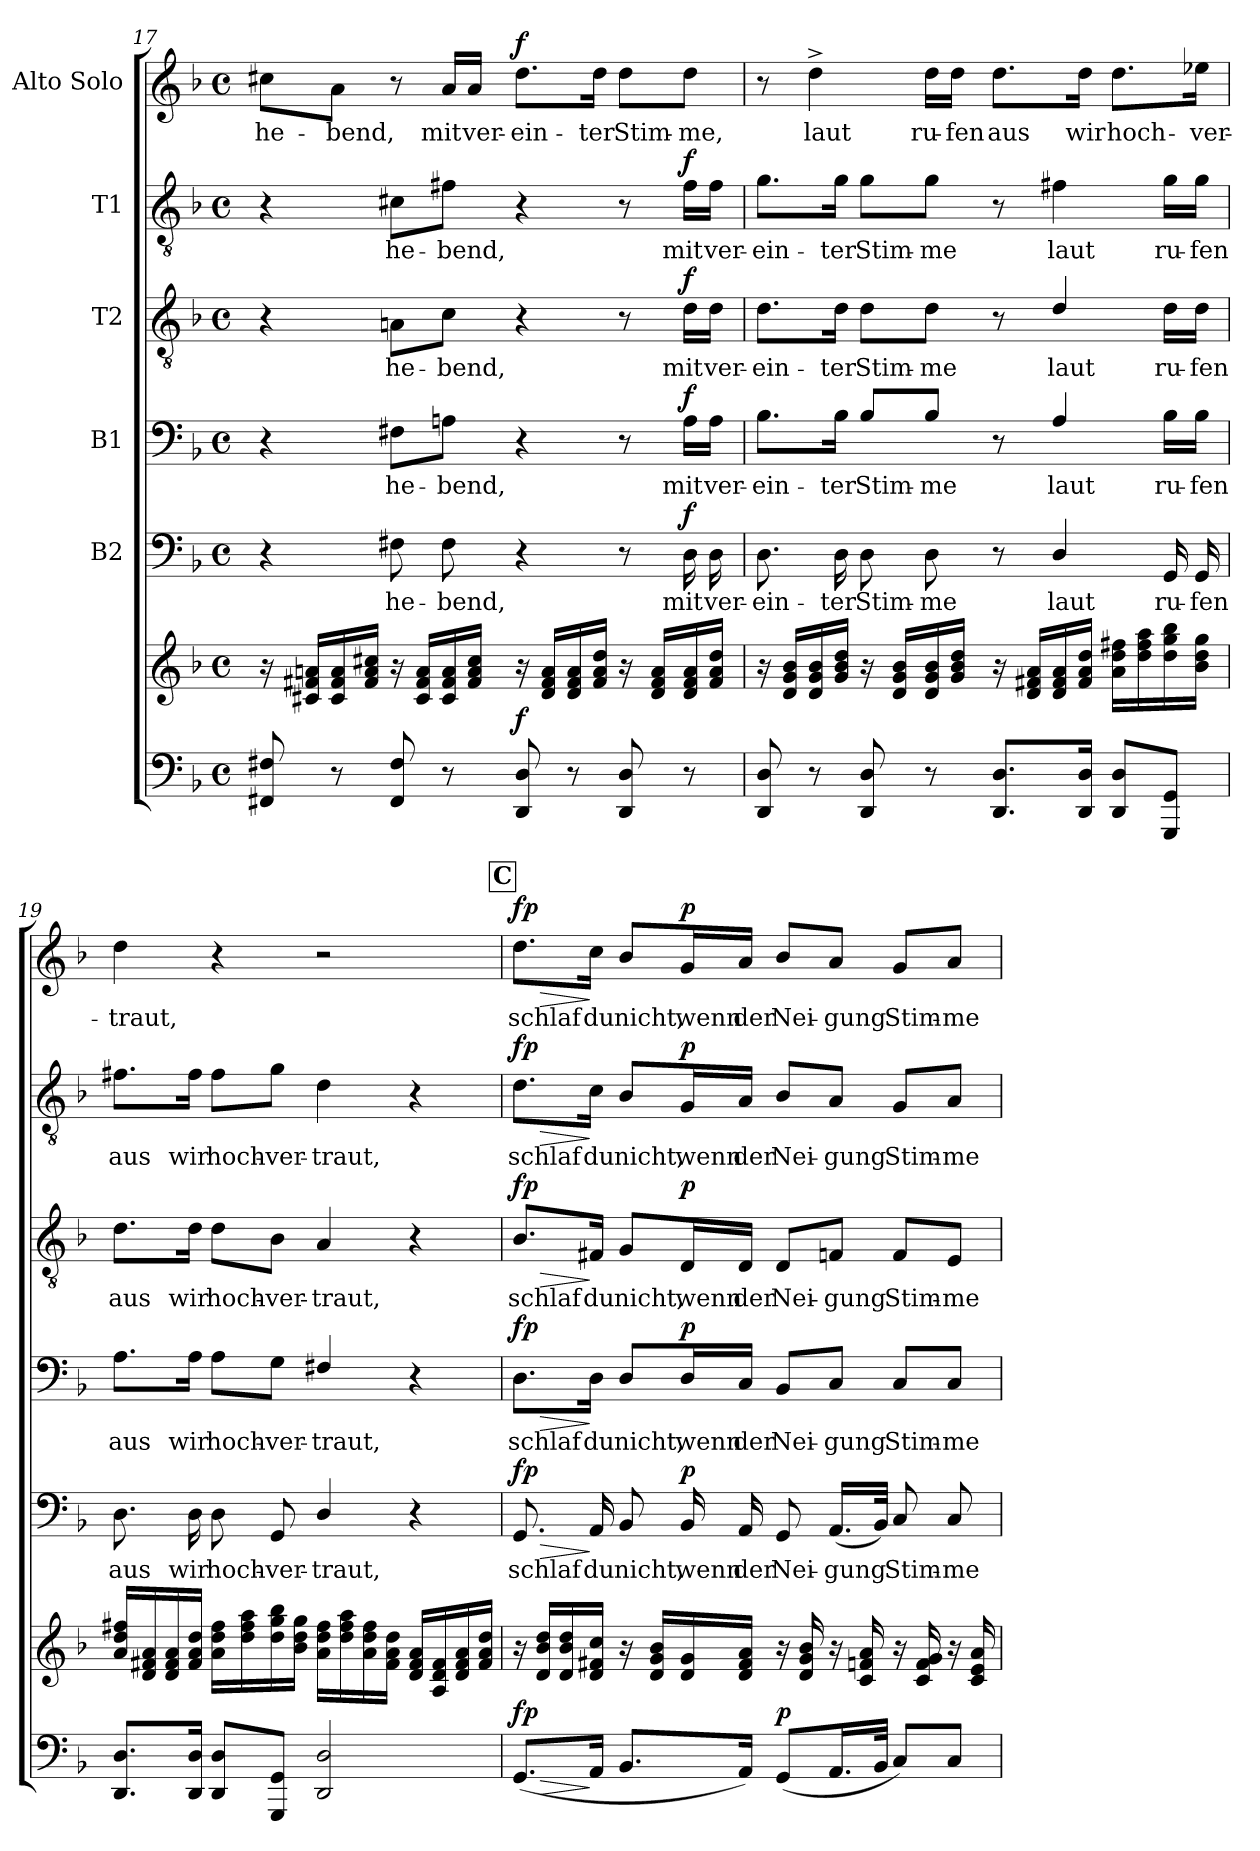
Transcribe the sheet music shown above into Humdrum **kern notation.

**kern	**dynam	**kern	**kern	**text	**dynam	**kern	**text	**dynam	**kern	**text	**dynam	**kern	**text	**dynam	**kern	**text	**dynam
*part7	*part7	*part6	*part5	*part5	*part5	*part4	*part4	*part4	*part3	*part3	*part3	*part2	*part2	*part2	*part1	*part1	*part1
*staff7	*staff7	*staff6	*staff5	*staff5	*staff5	*staff4	*staff4	*staff4	*staff3	*staff3	*staff3	*staff2	*staff2	*staff2	*staff1	*staff1	*staff1
*	*	*	*I"B2	*	*	*I"B1	*	*	*I"T2	*	*	*I"T1	*	*	*I"Alto Solo	*	*
!!LO:PB:g=z
*clefF4	*	*clefG2	*clefF4	*	*	*clefF4	*	*	*clefGv2	*	*	*clefGv2	*	*	*clefG2	*	*
*k[b-]	*	*k[b-]	*k[b-]	*	*	*k[b-]	*	*	*k[b-]	*	*	*k[b-]	*	*	*k[b-]	*	*
*F:	*	*F:	*F:	*	*	*F:	*	*	*F:	*	*	*F:	*	*	*F:	*	*
*M4/4	*	*M4/4	*M4/4	*	*	*M4/4	*	*	*M4/4	*	*	*M4/4	*	*	*M4/4	*	*
*met(c)	*	*met(c)	*met(c)	*	*	*met(c)	*	*	*met(c)	*	*	*met(c)	*	*	*met(c)	*	*
=17	=17	=17	=17	=17	=17	=17	=17	=17	=17	=17	=17	=17	=17	=17	=17	=17	=17
!	!	!	!	!	!	!	!	!	!	!	!	!	!	!	!	!LO:LY:b	!
8FF#X/ 8F#X/	.	16r	4r	.	.	4r	.	.	4r	.	.	4r	.	.	8cc#X\L	he-	.
.	.	16c#X/ 16f#X/ 16an/LL	.	.	.	.	.	.	.	.	.	.	.	.	.	.	.
!	!	!	!	!	!	!	!	!	!	!	!	!	!	!	!	!LO:LY:b	!
8r	.	16c#/ 16f#/ 16a/	.	.	.	.	.	.	.	.	.	.	.	.	8a\J	-bend,	.
.	.	16f#/ 16a/ 16cc#X/JJ	.	.	.	.	.	.	.	.	.	.	.	.	.	.	.
!	!	!	!	!LO:LY:b	!	!	!LO:LY:b	!	!	!LO:LY:b	!	!	!LO:LY:b	!	!	!	!
8FF#/ 8F#/	.	16r	8F#X\	he-	.	8F#X\L	he-	.	8An\L	he-	.	8c#X\L	he-	.	8r	.	.
.	.	16c#/ 16f#/ 16a/LL	.	.	.	.	.	.	.	.	.	.	.	.	.	.	.
!	!	!	!	!LO:LY:b	!	!	!LO:LY:b	!	!	!LO:LY:b	!	!	!LO:LY:b	!	!	!LO:LY:b	!
8r	.	16c#/ 16f#/ 16a/	8F#\	-bend,	.	8An\J	-bend,	.	8c\J	-bend,	.	8f#X\J	-bend,	.	16a/LL	mit	.
!	!	!	!	!	!	!	!	!	!	!	!	!	!	!	!	!LO:LY:b	!
.	.	16f#/ 16a/ 16cc#/JJ	.	.	.	.	.	.	.	.	.	.	.	.	16a/JJ	ver-	.
!	!LO:DY:a	!	!	!	!	!	!	!	!	!	!	!	!	!	!	!LO:LY:b	!LO:DY:a
8DD/ 8D/	f	16r	4r	.	.	4r	.	.	4r	.	.	4r	.	.	8.dd\L	-ein-	f
.	.	16d/ 16f#/ 16a/LL	.	.	.	.	.	.	.	.	.	.	.	.	.	.	.
8r	.	16d/ 16f#/ 16a/	.	.	.	.	.	.	.	.	.	.	.	.	.	.	.
!	!	!	!	!	!	!	!	!	!	!	!	!	!	!	!	!LO:LY:b	!
.	.	16f#/ 16a/ 16dd/JJ	.	.	.	.	.	.	.	.	.	.	.	.	16dd\Jk	-ter	.
!	!	!	!	!	!	!	!	!	!	!	!	!	!	!	!	!LO:LY:b	!
8DD/ 8D/	.	16r	8r	.	.	8r	.	.	8r	.	.	8r	.	.	8dd\L	Stim-	.
.	.	16d/ 16f#/ 16a/LL	.	.	.	.	.	.	.	.	.	.	.	.	.	.	.
!	!	!	!	!LO:LY:b	!LO:DY:a	!	!LO:LY:b	!LO:DY:a	!	!LO:LY:b	!LO:DY:a	!	!LO:LY:b	!LO:DY:a	!	!LO:LY:b	!
8r	.	16d/ 16f#/ 16a/	16D\	mit	f	16A\LL	mit	f	16d\LL	mit	f	16f#\LL	mit	f	8dd\J	-me,	.
!	!	!	!	!LO:LY:b	!	!	!LO:LY:b	!	!	!LO:LY:b	!	!	!LO:LY:b	!	!	!	!
.	.	16f#/ 16a/ 16dd/JJ	16D\	ver-	.	16A\JJ	ver-	.	16d\JJ	ver-	.	16f#\JJ	ver-	.	.	.	.
=18	=18	=18	=18	=18	=18	=18	=18	=18	=18	=18	=18	=18	=18	=18	=18	=18	=18
!	!	!	!	!LO:LY:b	!	!	!LO:LY:b	!	!	!LO:LY:b	!	!	!LO:LY:b	!	!	!	!
8DD/ 8D/	.	16r	8.D\	-ein-	.	8.B-\L	-ein-	.	8.d\L	-ein-	.	8.g\L	-ein-	.	8r	.	.
.	.	16d/ 16g/ 16b-/LL	.	.	.	.	.	.	.	.	.	.	.	.	.	.	.
!	!	!	!	!	!	!	!	!	!	!	!	!	!	!	!	!LO:LY:b	!
8r	.	16d/ 16g/ 16b-/	.	.	.	.	.	.	.	.	.	.	.	.	4dd^\	laut	.
!	!	!	!	!LO:LY:b	!	!	!LO:LY:b	!	!	!LO:LY:b	!	!	!LO:LY:b	!	!	!	!
.	.	16g/ 16b-/ 16dd/JJ	16D\	-ter	.	16B-\Jk	-ter	.	16d\Jk	-ter	.	16g\Jk	-ter	.	.	.	.
!	!	!	!	!LO:LY:b	!	!	!LO:LY:b	!	!	!LO:LY:b	!	!	!LO:LY:b	!	!	!	!
8DD/ 8D/	.	16r	8D\	Stim-	.	8B-/L	Stim-	.	8d\L	Stim-	.	8g\L	Stim-	.	.	.	.
.	.	16d/ 16g/ 16b-/LL	.	.	.	.	.	.	.	.	.	.	.	.	.	.	.
!	!	!	!	!LO:LY:b	!	!	!LO:LY:b	!	!	!LO:LY:b	!	!	!LO:LY:b	!	!	!LO:LY:b	!
8r	.	16d/ 16g/ 16b-/	8D\	-me	.	8B-/J	-me	.	8d\J	-me	.	8g\J	-me	.	16dd\LL	ru-	.
!	!	!	!	!	!	!	!	!	!	!	!	!	!	!	!	!LO:LY:b	!
.	.	16g/ 16b-/ 16dd/JJ	.	.	.	.	.	.	.	.	.	.	.	.	16dd\JJ	-fen	.
!	!	!	!	!	!	!	!	!	!	!	!	!	!	!	!	!LO:LY:b	!
8.DD/ 8.D/L	.	16r	8r	.	.	8r	.	.	8r	.	.	8r	.	.	8.dd\L	aus	.
.	.	16d/ 16f#X/ 16a/LL	.	.	.	.	.	.	.	.	.	.	.	.	.	.	.
!	!	!	!	!LO:LY:b	!	!	!LO:LY:b	!	!	!LO:LY:b	!	!	!LO:LY:b	!	!	!	!
.	.	16d/ 16f#/ 16a/	4D/	laut	.	4A/	laut	.	4d/	laut	.	4f#X\	laut	.	.	.	.
!	!	!	!	!	!	!	!	!	!	!	!	!	!	!	!	!LO:LY:b	!
16DD/ 16D/Jk	.	16f#/ 16a/ 16dd/JJ	.	.	.	.	.	.	.	.	.	.	.	.	16dd\Jk	wir	.
!	!	!	!	!	!	!	!	!	!	!	!	!	!	!	!	!LO:LY:b	!
8DD/ 8D/L	.	16a\ 16dd\ 16ff#X\LL	.	.	.	.	.	.	.	.	.	.	.	.	8.dd\L	hoch-	.
.	.	16dd\ 16ff#\ 16aa\	.	.	.	.	.	.	.	.	.	.	.	.	.	.	.
!	!	!	!	!LO:LY:b	!	!	!LO:LY:b	!	!	!LO:LY:b	!	!	!LO:LY:b	!	!	!	!
8GGG/ 8GG/J	.	16dd\ 16gg\ 16bb-\	16GG/	ru-	.	16B-\LL	ru-	.	16d\LL	ru-	.	16g\LL	ru-	.	.	.	.
!	!	!	!	!LO:LY:b	!	!	!LO:LY:b	!	!	!LO:LY:b	!	!	!LO:LY:b	!	!	!LO:LY:b	!
.	.	16b-\ 16dd\ 16gg\JJ	16GG/	-fen	.	16B-\JJ	-fen	.	16d\JJ	-fen	.	16g\JJ	-fen	.	16ee-X\Jk	-ver-	.
=19	=19	=19	=19	=19	=19	=19	=19	=19	=19	=19	=19	=19	=19	=19	=19	=19	=19
!	!	!	!	!LO:LY:b	!	!	!LO:LY:b	!	!	!LO:LY:b	!	!	!LO:LY:b	!	!	!LO:LY:b	!
8.DD/ 8.D/L	.	16a/ 16dd/ 16ff#X/LL	8.D\	aus	.	8.A\L	aus	.	8.d\L	aus	.	8.f#X\L	aus	.	4dd\	-traut,	.
.	.	16d/ 16f#X/ 16a/	.	.	.	.	.	.	.	.	.	.	.	.	.	.	.
.	.	16d/ 16f#/ 16a/	.	.	.	.	.	.	.	.	.	.	.	.	.	.	.
!	!	!	!	!LO:LY:b	!	!	!LO:LY:b	!	!	!LO:LY:b	!	!	!LO:LY:b	!	!	!	!
16DD/ 16D/Jk	.	16f#/ 16a/ 16dd/JJ	16D\	wir	.	16A\Jk	wir	.	16d\Jk	wir	.	16f#\Jk	wir	.	.	.	.
!	!	!	!	!LO:LY:b	!	!	!LO:LY:b	!	!	!LO:LY:b	!	!	!LO:LY:b	!	!	!	!
8DD/ 8D/L	.	16a\ 16dd\ 16ff#\LL	8D\	hoch-	.	8A\L	hoch-	.	8d\L	hoch-	.	8f#\L	hoch-	.	4r	.	.
.	.	16dd\ 16ff#\ 16aa\	.	.	.	.	.	.	.	.	.	.	.	.	.	.	.
!	!	!	!	!LO:LY:b	!	!	!LO:LY:b	!	!	!LO:LY:b	!	!	!LO:LY:b	!	!	!	!
8GGG/ 8GG/J	.	16dd\ 16gg\ 16bb-\	8GG/	-ver-	.	8G\J	-ver-	.	8B-\J	-ver-	.	8g\J	-ver-	.	.	.	.
.	.	16b-\ 16dd\ 16gg\JJ	.	.	.	.	.	.	.	.	.	.	.	.	.	.	.
!	!	!	!	!LO:LY:b	!	!	!LO:LY:b	!	!	!LO:LY:b	!	!	!LO:LY:b	!	!	!	!
2DD/ 2D/	.	16a\ 16dd\ 16ff#\LL	4D/	-traut,	.	4F#X/	-traut,	.	4A/	-traut,	.	4d\	-traut,	.	2r	.	.
.	.	16dd\ 16ff#\ 16aa\	.	.	.	.	.	.	.	.	.	.	.	.	.	.	.
.	.	16a\ 16dd\ 16ff#\	.	.	.	.	.	.	.	.	.	.	.	.	.	.	.
.	.	16f#\ 16a\ 16dd\JJ	.	.	.	.	.	.	.	.	.	.	.	.	.	.	.
.	.	16d/ 16f#/ 16a/LL	4r	.	.	4r	.	.	4r	.	.	4r	.	.	.	.	.
.	.	16A/ 16d/ 16f#/	.	.	.	.	.	.	.	.	.	.	.	.	.	.	.
.	.	16d/ 16f#/ 16a/	.	.	.	.	.	.	.	.	.	.	.	.	.	.	.
.	.	16f#/ 16a/ 16dd/JJ	.	.	.	.	.	.	.	.	.	.	.	.	.	.	.
!!LO:LB:g=z
!!LO:REH:place=s1:a:B:fs=14:t=C
=20	=20	=20	=20	=20	=20	=20	=20	=20	=20	=20	=20	=20	=20	=20	=20	=20	=20
!	!LO:HP:b	!	!	!LO:LY:b	!LO:HP:b	!	!LO:LY:b	!LO:HP:b	!	!LO:LY:b	!LO:HP:b	!	!LO:LY:b	!LO:HP:b	!	!LO:LY:b	!LO:HP:b
!	!LO:DY:n=1:a	!	!	!	!LO:DY:n=1:a	!	!	!LO:DY:n=1:a	!	!	!LO:DY:n=1:a	!	!	!LO:DY:n=1:a	!	!	!LO:DY:n=1:a
(<8.GG/L	> fp	16r	8.GG/	schlaf	> fp	8.D\L	schlaf	> fp	8.B-/L	schlaf	> fp	8.d\L	schlaf	> fp	8.dd\L	schlaf	> fp
.	.	16d/ 16b-/ 16dd/LL	.	.	.	.	.	.	.	.	.	.	.	.	.	.	.
.	.	16d/ 16b-/ 16dd/	.	.	.	.	.	.	.	.	.	.	.	.	.	.	.
!	!	!	!	!LO:LY:b	!	!	!LO:LY:b	!	!	!LO:LY:b	!	!	!LO:LY:b	!	!	!LO:LY:b	!
16AA/Jk	]	16d/ 16f#X/ 16cc/JJ	16AA/	du	]	16D\Jk	du	]	16F#X/Jk	du	]	16c\Jk	du	]	16cc\Jk	du	]
!	!	!	!	!LO:LY:b	!	!	!LO:LY:b	!	!	!LO:LY:b	!	!	!LO:LY:b	!	!	!LO:LY:b	!
8.BB-/L	.	16r	8BB-/	nicht,	.	8D/L	nicht,	.	8G/L	nicht,	.	8B-/L	nicht,	.	8b-/L	nicht,	.
.	.	16d/ 16g/ 16b-/LL	.	.	.	.	.	.	.	.	.	.	.	.	.	.	.
!	!	!	!	!LO:LY:b	!LO:DY:n=2:a	!	!LO:LY:b	!LO:DY:n=2:a	!	!LO:LY:b	!LO:DY:n=2:a	!	!LO:LY:b	!LO:DY:n=2:a	!	!LO:LY:b	!LO:DY:n=2:a
.	.	16d/ 16g/	16BB-/	wenn	p	16D/L	wenn	p	16D/L	wenn	p	16G/L	wenn	p	16g/L	wenn	p
!	!	!	!	!LO:LY:b	!	!	!LO:LY:b	!	!	!LO:LY:b	!	!	!LO:LY:b	!	!	!LO:LY:b	!
16AA/Jk)	.	16d/ 16f#/ 16a/JJ	16AA/	der	.	16C/JJ	der	.	16D/JJ	der	.	16A/JJ	der	.	16a/JJ	der	.
!	!LO:DY:n=2:a	!	!	!LO:LY:b	!	!	!LO:LY:b	!	!	!LO:LY:b	!	!	!LO:LY:b	!	!	!LO:LY:b	!
(<8GG/L	p	16r	8GG/	Nei-	.	8BB-/L	Nei-	.	8D/L	Nei-	.	8B-/L	Nei-	.	8b-/L	Nei-	.
.	.	16d/ 16g/ 16b-/	.	.	.	.	.	.	.	.	.	.	.	.	.	.	.
!	!	!	!	!LO:LY:b	!	!	!LO:LY:b	!	!	!LO:LY:b	!	!	!LO:LY:b	!	!	!LO:LY:b	!
16.AA/L	.	16r	(<16.AA/LL	-gung	.	8C/J	-gung	.	8Fn/J	-gung	.	8A/J	-gung	.	8a/J	-gung	.
.	.	16c/ 16fn/ 16a/	.	.	.	.	.	.	.	.	.	.	.	.	.	.	.
32BB-/JJk	.	.	32BB-/JJk)	.	.	.	.	.	.	.	.	.	.	.	.	.	.
!	!	!	!	!LO:LY:b	!	!	!LO:LY:b	!	!	!LO:LY:b	!	!	!LO:LY:b	!	!	!LO:LY:b	!
8C/L)	.	16r	8C/	Stim-	.	8C/L	Stim-	.	8F/L	Stim-	.	8G/L	Stim-	.	8g/L	Stim-	.
.	.	16c/ 16f/ 16g/	.	.	.	.	.	.	.	.	.	.	.	.	.	.	.
!	!	!	!	!LO:LY:b	!	!	!LO:LY:b	!	!	!LO:LY:b	!	!	!LO:LY:b	!	!	!LO:LY:b	!
8C/J	.	16r	8C/	-me	.	8C/J	-me	.	8E/J	-me	.	8A/J	-me	.	8a/J	-me	.
.	.	16c/ 16e/ 16a/	.	.	.	.	.	.	.	.	.	.	.	.	.	.	.
=	=	=	=	=	=	=	=	=	=	=	=	=	=	=	=	=	=
*-	*-	*-	*-	*-	*-	*-	*-	*-	*-	*-	*-	*-	*-	*-	*-	*-	*-
